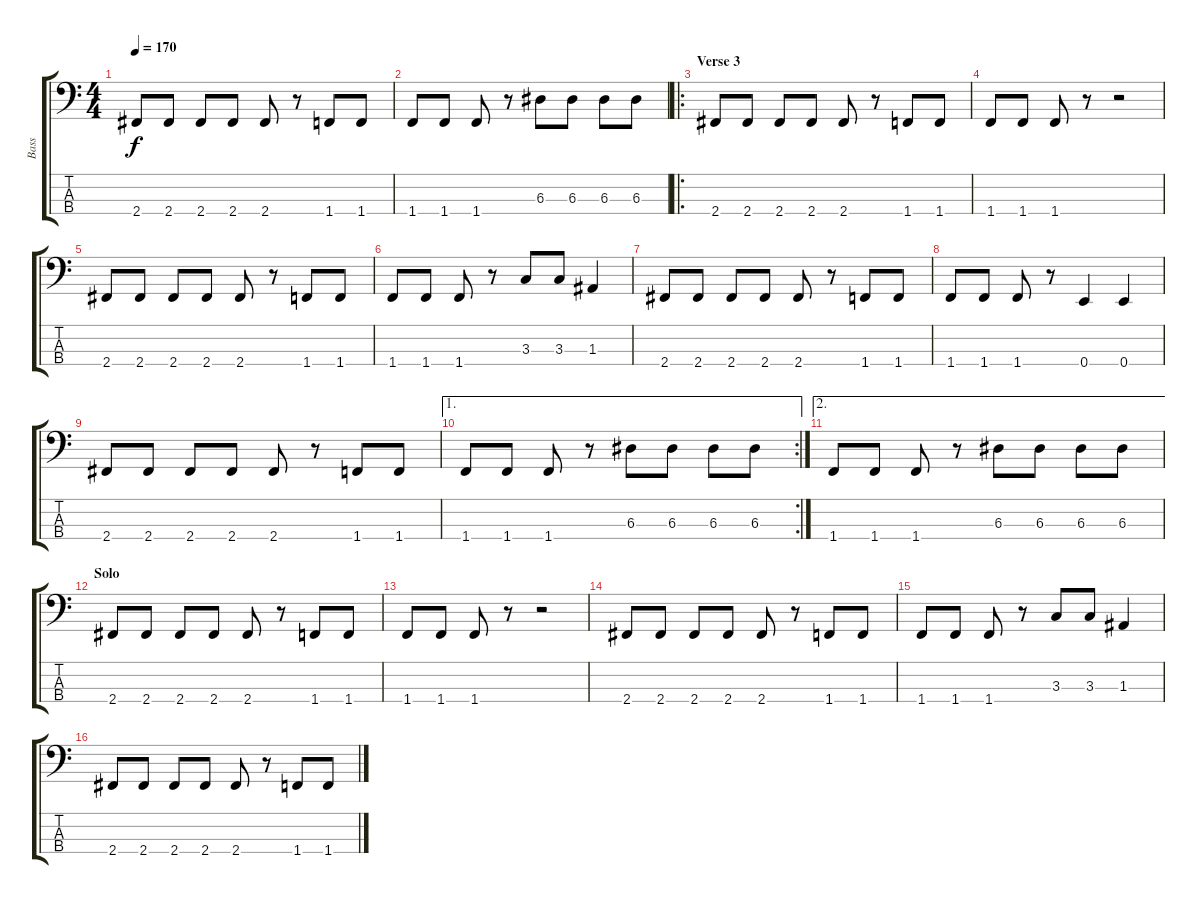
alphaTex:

\track ("Bass" "Bass") {instrument slapbass2}
\staff {score tabs}
\tuning (G2 D2 A1 E1) {hide}
\ts (4 4)
\tempo 170
\clef f4
\ks c
2.4.8{dy f} 2.4.8 2.4.8 2.4.8 2.4.8 r.8 1.4.8 1.4.8 |
1.4.8 1.4.8 1.4.8 r.8 6.3.8 6.3.8 6.3.8 6.3.8 |
\ro
\section ("" "Verse 3")
2.4.8 2.4.8 2.4.8 2.4.8 2.4.8 r.8 1.4.8 1.4.8 |
1.4.8 1.4.8 1.4.8 r.8 r.2 |
2.4.8 2.4.8 2.4.8 2.4.8 2.4.8 r.8 1.4.8 1.4.8 |
1.4.8 1.4.8 1.4.8 r.8 3.3.8 3.3.8 1.3.4 |
2.4.8 2.4.8 2.4.8 2.4.8 2.4.8 r.8 1.4.8 1.4.8 |
1.4.8 1.4.8 1.4.8 r.8 0.4.4 0.4.4 |
2.4.8 2.4.8 2.4.8 2.4.8 2.4.8 r.8 1.4.8 1.4.8 |
\ae 1
\rc 2
1.4.8 1.4.8 1.4.8 r.8 6.3.8 6.3.8 6.3.8 6.3.8 |
\ae 2
1.4.8 1.4.8 1.4.8 r.8 6.3.8 6.3.8 6.3.8 6.3.8 |
\section ("" "Solo")
2.4.8 2.4.8 2.4.8 2.4.8 2.4.8 r.8 1.4.8 1.4.8 |
1.4.8 1.4.8 1.4.8 r.8 r.2 |
2.4.8 2.4.8 2.4.8 2.4.8 2.4.8 r.8 1.4.8 1.4.8 |
1.4.8 1.4.8 1.4.8 r.8 3.3.8 3.3.8 1.3.4 |
2.4.8 2.4.8 2.4.8 2.4.8 2.4.8 r.8 1.4.8 1.4.8
